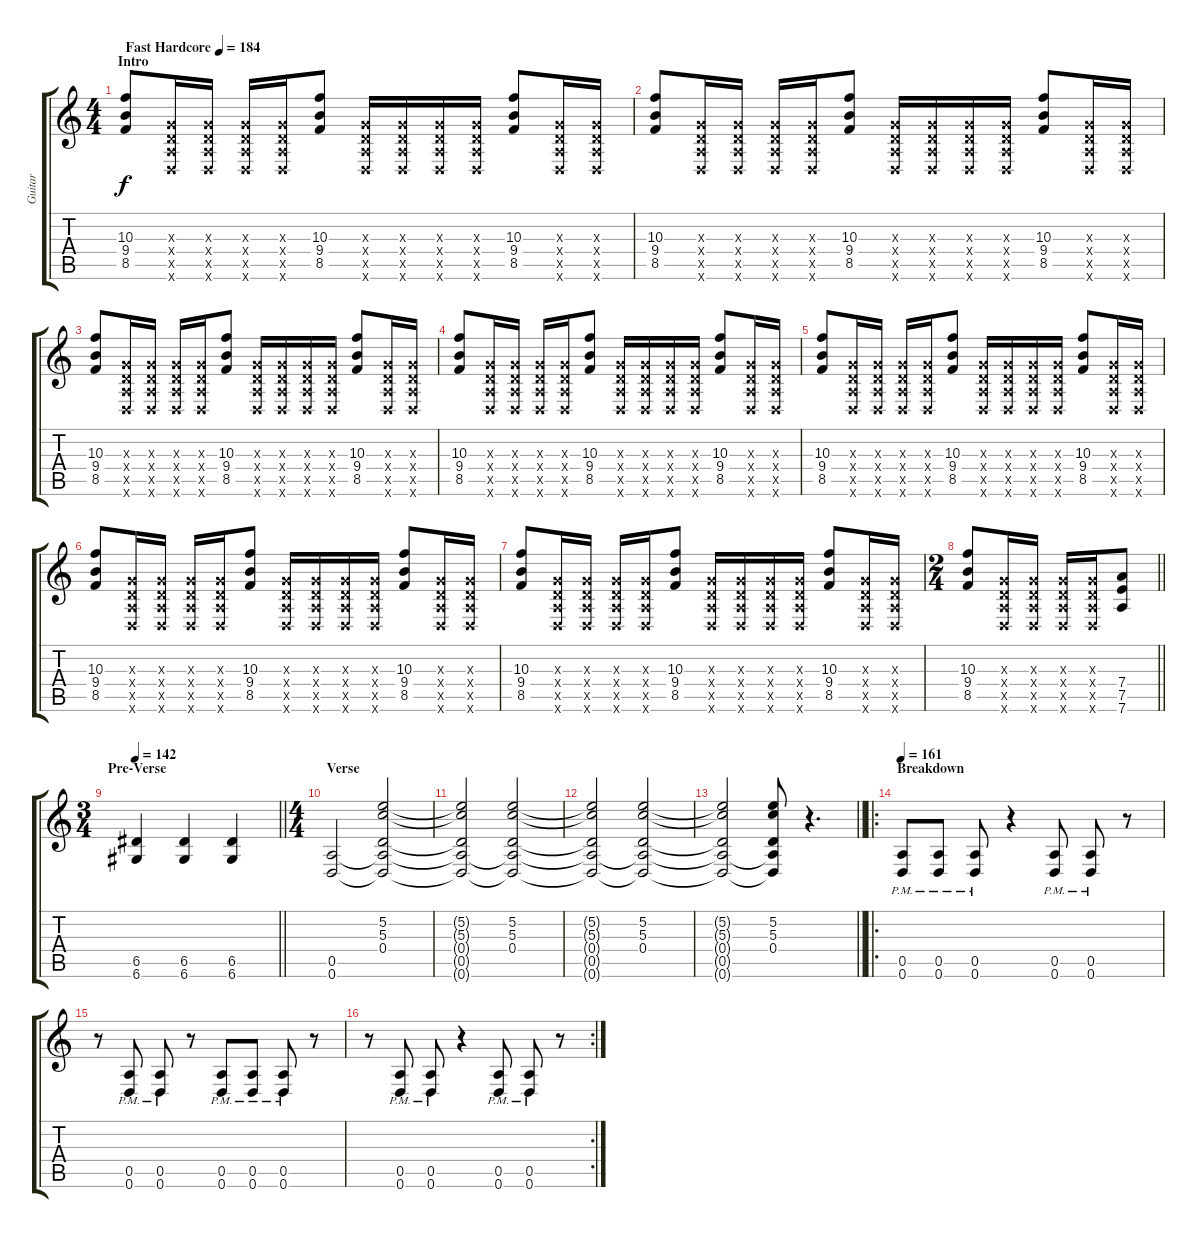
\track ("Guitar" "Guitar") {instrument distortionguitar}
\staff {score tabs}
\tuning (E4 B3 G3 D3 A2 D2) {hide}
\ts (4 4)
\section ("" "Intro")
\tempo (184 "Fast Hardcore")
\clef g2
\ks c
(10.3 9.4 8.5).8{dy f instrument distortionguitar} (0.3{x} 0.4{x} 0.5{x} 0.6{x}).16 (0.3{x} 0.4{x} 0.5{x} 0.6{x}).16 (0.3{x} 0.4{x} 0.5{x} 0.6{x}).16 (0.3{x} 0.4{x} 0.5{x} 0.6{x}).16 (10.3 9.4 8.5).8 (0.3{x} 0.4{x} 0.5{x} 0.6{x}).16 (0.3{x} 0.4{x} 0.5{x} 0.6{x}).16 (0.3{x} 0.4{x} 0.5{x} 0.6{x}).16 (0.3{x} 0.4{x} 0.5{x} 0.6{x}).16 (10.3 9.4 8.5).8 (0.3{x} 0.4{x} 0.5{x} 0.6{x}).16 (0.3{x} 0.4{x} 0.5{x} 0.6{x}).16 |
(10.3 9.4 8.5).8 (0.3{x} 0.4{x} 0.5{x} 0.6{x}).16 (0.3{x} 0.4{x} 0.5{x} 0.6{x}).16 (0.3{x} 0.4{x} 0.5{x} 0.6{x}).16 (0.3{x} 0.4{x} 0.5{x} 0.6{x}).16 (10.3 9.4 8.5).8 (0.3{x} 0.4{x} 0.5{x} 0.6{x}).16 (0.3{x} 0.4{x} 0.5{x} 0.6{x}).16 (0.3{x} 0.4{x} 0.5{x} 0.6{x}).16 (0.3{x} 0.4{x} 0.5{x} 0.6{x}).16 (10.3 9.4 8.5).8 (0.3{x} 0.4{x} 0.5{x} 0.6{x}).16 (0.3{x} 0.4{x} 0.5{x} 0.6{x}).16 |
(10.3 9.4 8.5).8 (0.3{x} 0.4{x} 0.5{x} 0.6{x}).16 (0.3{x} 0.4{x} 0.5{x} 0.6{x}).16 (0.3{x} 0.4{x} 0.5{x} 0.6{x}).16 (0.3{x} 0.4{x} 0.5{x} 0.6{x}).16 (10.3 9.4 8.5).8 (0.3{x} 0.4{x} 0.5{x} 0.6{x}).16 (0.3{x} 0.4{x} 0.5{x} 0.6{x}).16 (0.3{x} 0.4{x} 0.5{x} 0.6{x}).16 (0.3{x} 0.4{x} 0.5{x} 0.6{x}).16 (10.3 9.4 8.5).8 (0.3{x} 0.4{x} 0.5{x} 0.6{x}).16 (0.3{x} 0.4{x} 0.5{x} 0.6{x}).16 |
(10.3 9.4 8.5).8 (0.3{x} 0.4{x} 0.5{x} 0.6{x}).16 (0.3{x} 0.4{x} 0.5{x} 0.6{x}).16 (0.3{x} 0.4{x} 0.5{x} 0.6{x}).16 (0.3{x} 0.4{x} 0.5{x} 0.6{x}).16 (10.3 9.4 8.5).8 (0.3{x} 0.4{x} 0.5{x} 0.6{x}).16 (0.3{x} 0.4{x} 0.5{x} 0.6{x}).16 (0.3{x} 0.4{x} 0.5{x} 0.6{x}).16 (0.3{x} 0.4{x} 0.5{x} 0.6{x}).16 (10.3 9.4 8.5).8 (0.3{x} 0.4{x} 0.5{x} 0.6{x}).16 (0.3{x} 0.4{x} 0.5{x} 0.6{x}).16 |
(10.3 9.4 8.5).8 (0.3{x} 0.4{x} 0.5{x} 0.6{x}).16 (0.3{x} 0.4{x} 0.5{x} 0.6{x}).16 (0.3{x} 0.4{x} 0.5{x} 0.6{x}).16 (0.3{x} 0.4{x} 0.5{x} 0.6{x}).16 (10.3 9.4 8.5).8 (0.3{x} 0.4{x} 0.5{x} 0.6{x}).16 (0.3{x} 0.4{x} 0.5{x} 0.6{x}).16 (0.3{x} 0.4{x} 0.5{x} 0.6{x}).16 (0.3{x} 0.4{x} 0.5{x} 0.6{x}).16 (10.3 9.4 8.5).8 (0.3{x} 0.4{x} 0.5{x} 0.6{x}).16 (0.3{x} 0.4{x} 0.5{x} 0.6{x}).16 |
(10.3 9.4 8.5).8 (0.3{x} 0.4{x} 0.5{x} 0.6{x}).16 (0.3{x} 0.4{x} 0.5{x} 0.6{x}).16 (0.3{x} 0.4{x} 0.5{x} 0.6{x}).16 (0.3{x} 0.4{x} 0.5{x} 0.6{x}).16 (10.3 9.4 8.5).8 (0.3{x} 0.4{x} 0.5{x} 0.6{x}).16 (0.3{x} 0.4{x} 0.5{x} 0.6{x}).16 (0.3{x} 0.4{x} 0.5{x} 0.6{x}).16 (0.3{x} 0.4{x} 0.5{x} 0.6{x}).16 (10.3 9.4 8.5).8 (0.3{x} 0.4{x} 0.5{x} 0.6{x}).16 (0.3{x} 0.4{x} 0.5{x} 0.6{x}).16 |
(10.3 9.4 8.5).8 (0.3{x} 0.4{x} 0.5{x} 0.6{x}).16 (0.3{x} 0.4{x} 0.5{x} 0.6{x}).16 (0.3{x} 0.4{x} 0.5{x} 0.6{x}).16 (0.3{x} 0.4{x} 0.5{x} 0.6{x}).16 (10.3 9.4 8.5).8 (0.3{x} 0.4{x} 0.5{x} 0.6{x}).16 (0.3{x} 0.4{x} 0.5{x} 0.6{x}).16 (0.3{x} 0.4{x} 0.5{x} 0.6{x}).16 (0.3{x} 0.4{x} 0.5{x} 0.6{x}).16 (10.3 9.4 8.5).8 (0.3{x} 0.4{x} 0.5{x} 0.6{x}).16 (0.3{x} 0.4{x} 0.5{x} 0.6{x}).16 |
\ts (2 4)
\barLineRight lightlight
(10.3 9.4 8.5).8 (0.3{x} 0.4{x} 0.5{x} 0.6{x}).16 (0.3{x} 0.4{x} 0.5{x} 0.6{x}).16 (0.3{x} 0.4{x} 0.5{x} 0.6{x}).16 (0.3{x} 0.4{x} 0.5{x} 0.6{x}).16 (7.4 7.5 7.6).8 |
\ts (3 4)
\section ("" "Pre-Verse")
\tempo 142
\barLineRight lightlight
(6.5 6.6).4 (6.5 6.6).4 (6.5 6.6).4 |
\ts (4 4)
\section ("" "Verse")
(0.5 0.6).2 (5.2 5.3 0.4 0.5{t} 0.6{t}).2 |
(5.2{t} 5.3{t} 0.4{t} 0.5{t} 0.6{t}).2 (5.2 5.3 0.4 0.5{t} 0.6{t}).2 |
(5.2{t} 5.3{t} 0.4{t} 0.5{t} 0.6{t}).2 (5.2 5.3 0.4 0.5{t} 0.6{t}).2 |
\barLineRight lightlight
(5.2{t} 5.3{t} 0.4{t} 0.5{t} 0.6{t}).2 (5.2 5.3 0.4 0.5{t} 0.6{t}).8 r.4{d} |
\ro
\section ("" "Breakdown")
\tempo 161
(0.5{pm} 0.6{pm}).8 (0.5{pm} 0.6{pm}).8 (0.5{pm} 0.6{pm}).8 r.4 (0.5{pm} 0.6{pm}).8 (0.5{pm} 0.6{pm}).8 r.8 |
r.8 (0.5{pm} 0.6{pm}).8 (0.5{pm} 0.6{pm}).8 r.8 (0.5{pm} 0.6{pm}).8 (0.5{pm} 0.6{pm}).8 (0.5{pm} 0.6{pm}).8 r.8 |
\rc 2
r.8 (0.5{pm} 0.6{pm}).8 (0.5{pm} 0.6{pm}).8 r.4 (0.5{pm} 0.6{pm}).8 (0.5{pm} 0.6{pm}).8 r.8
